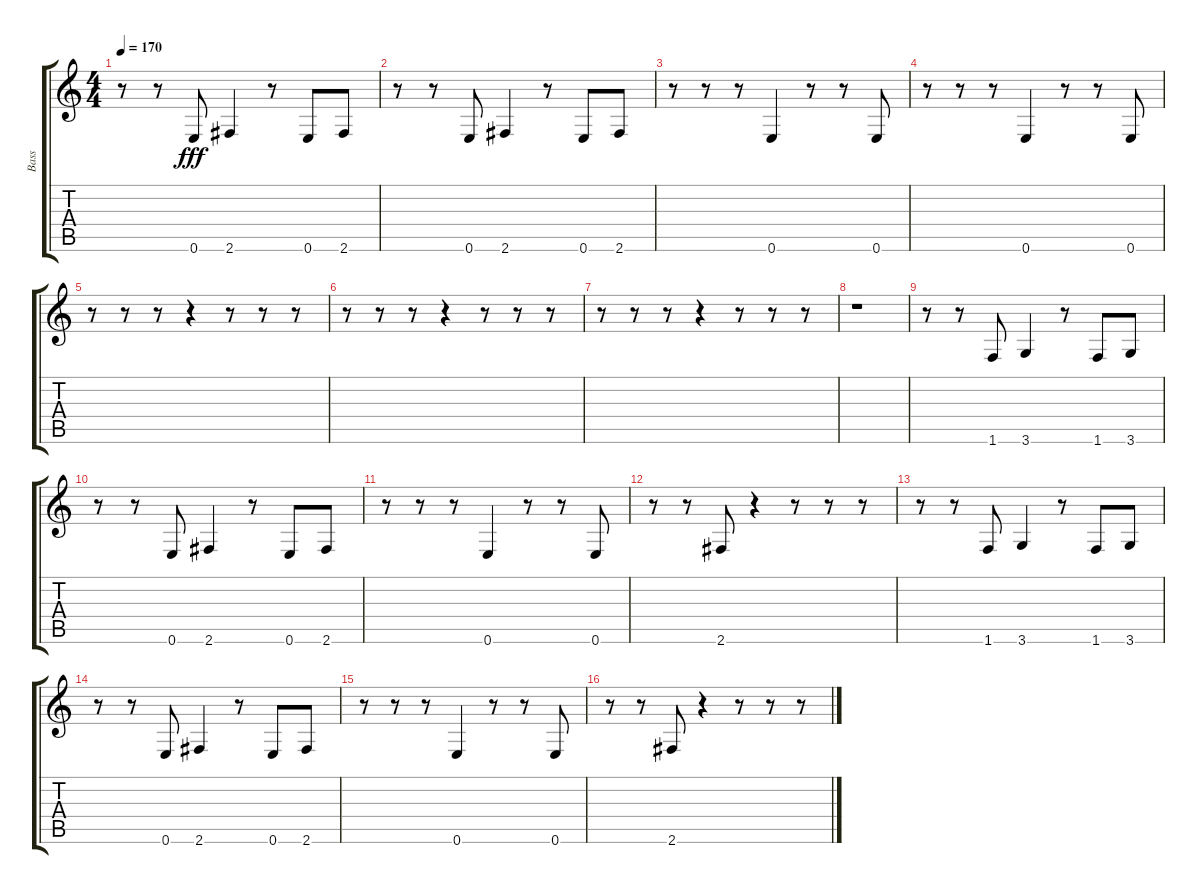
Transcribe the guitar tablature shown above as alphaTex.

\track ("Bass" "Bass") {instrument slapbass1}
\staff {score tabs}
\tuning (E4 B3 G3 D3 A2 E2) {hide}
\ts (4 4)
\tempo 170
\clef g2
\ks c
r.8{dy fff} r.8 0.6.8 2.6.4 r.8 0.6.8 2.6.8 |
r.8 r.8 0.6.8 2.6.4 r.8 0.6.8 2.6.8 |
r.8 r.8 r.8 0.6.4 r.8 r.8 0.6.8 |
r.8 r.8 r.8 0.6.4 r.8 r.8 0.6.8 |
r.8 r.8 r.8 r.4 r.8 r.8 r.8 |
r.8 r.8 r.8 r.4 r.8 r.8 r.8 |
r.8 r.8 r.8 r.4 r.8 r.8 r.8 |
r.1 |
r.8 r.8 1.6.8 3.6.4 r.8 1.6.8 3.6.8 |
r.8 r.8 0.6.8 2.6.4 r.8 0.6.8 2.6.8 |
r.8 r.8 r.8 0.6.4 r.8 r.8 0.6.8 |
r.8 r.8 2.6.8 r.4 r.8 r.8 r.8 |
r.8 r.8 1.6.8 3.6.4 r.8 1.6.8 3.6.8 |
r.8 r.8 0.6.8 2.6.4 r.8 0.6.8 2.6.8 |
r.8 r.8 r.8 0.6.4 r.8 r.8 0.6.8 |
r.8 r.8 2.6.8 r.4 r.8 r.8 r.8
